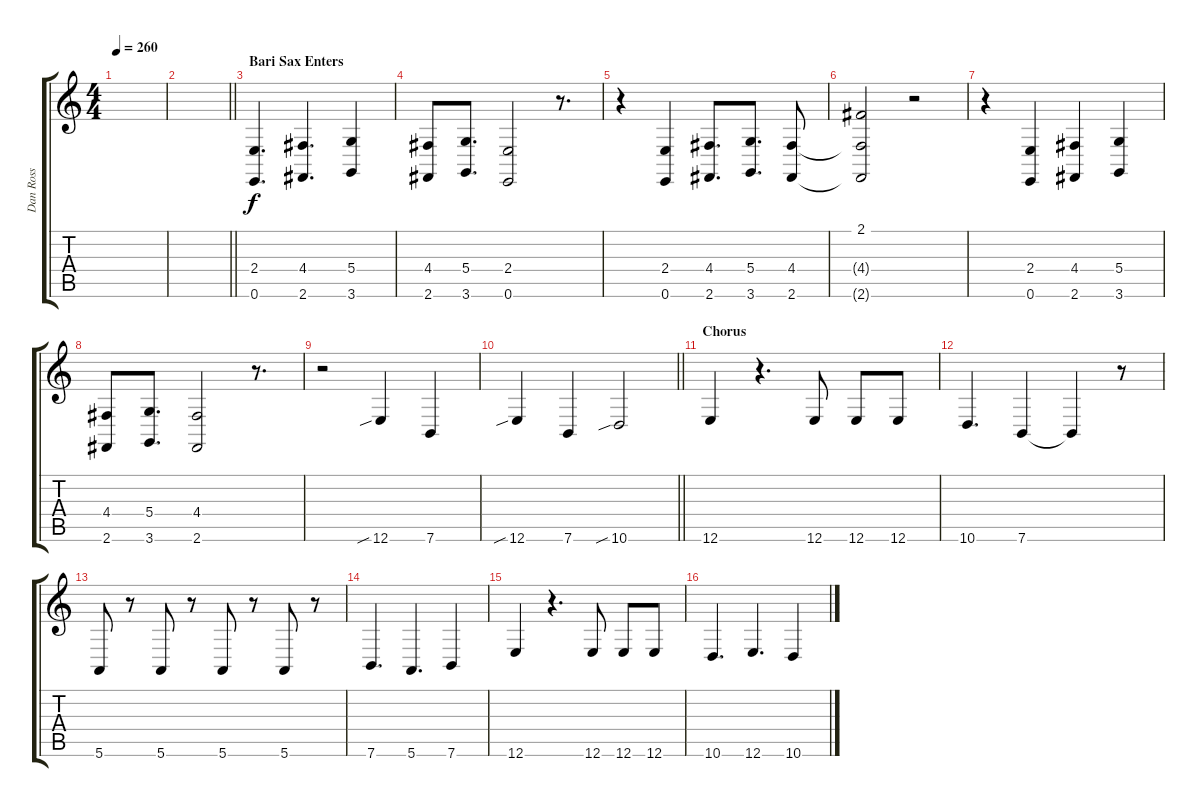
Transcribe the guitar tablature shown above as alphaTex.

\track ("Dan Ross           - Bari Sax" "Dan Ross  ") {instrument baritonesax}
\staff {score tabs}
\tuning (E4 B3 G3 D3 A2 E2) {hide}
\ts (4 4)
\tempo 260
\clef g2
\ks c
|
\barLineRight lightlight
|
\section ("" "Bari Sax Enters")
(2.4 0.6).4{d volume 16} (4.4 2.6).4{d} (5.4 3.6).4 |
(4.4 2.6).8 (5.4 3.6).8{d} (2.4 0.6).2 r.8{d} |
r.4 (2.4 0.6).4 (4.4 2.6).8{d} (5.4 3.6).8{d} (4.4 2.6).8 |
(2.1 4.4{t} 2.6{t}).2 r.2 |
r.4 (2.4 0.6).4 (4.4 2.6).4 (5.4 3.6).4 |
(4.4 2.6).8 (5.4 3.6).8{d} (4.4 2.6).2 r.8{d} |
r.2 12.6{sib}.4 7.6.4 |
\barLineRight lightlight
12.6{sib}.4 7.6.4 10.6{sib}.2 |
\section ("" "Chorus")
12.6.4{volume 12} r.4{d} 12.6.8 12.6.8 12.6.8 |
10.6.4{d} 7.6.4 7.6{t}.4 r.8 |
5.6.8 r.8 5.6.8 r.8 5.6.8 r.8 5.6.8 r.8 |
7.6.4{d} 5.6.4{d} 7.6.4 |
12.6.4 r.4{d} 12.6.8 12.6.8 12.6.8 |
10.6.4{d} 12.6.4{d} 10.6.4
